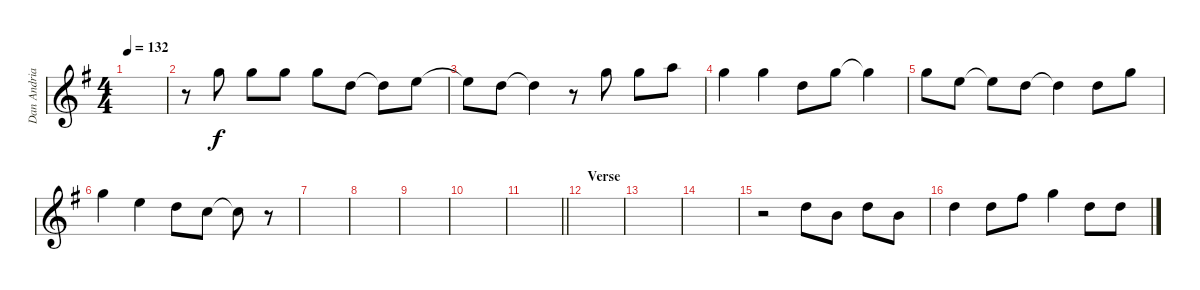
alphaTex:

\track ("Dan Andriano - Vocals" "Dan Andria") {instrument overdrivenguitar}
\staff {score}
\tuning (E4 B3 G3 D3 A2 E2) {hide}
\ts (4 4)
\tempo 132
\clef g2
\ks g
|
r.8 3.1.8 3.1.8 3.1.8 3.1.8 3.2.8 3.2{t}.8 0.1.8 |
0.1{t}.8 3.2.8 3.2{t}.4 r.8 3.1.8 3.1.8 5.1.8 |
3.1.4 8.2.4 3.2.8 3.1.8 3.1{t}.4 |
3.1.8 0.1.8 0.1{t}.8 3.2.8 3.2{t}.4 3.2.8 3.1.8 |
3.1.4 0.1.4 3.2.8 1.2.8 1.2{t}.8 r.8 |
|
|
|
|
\barLineRight lightlight
|
\section ("" "Verse")
|
|
|
r.2 3.2.8 0.2.8 3.2.8 0.2.8 |
3.2.4 3.2.8 2.1.8 8.2.4 3.2.8 3.2.8
